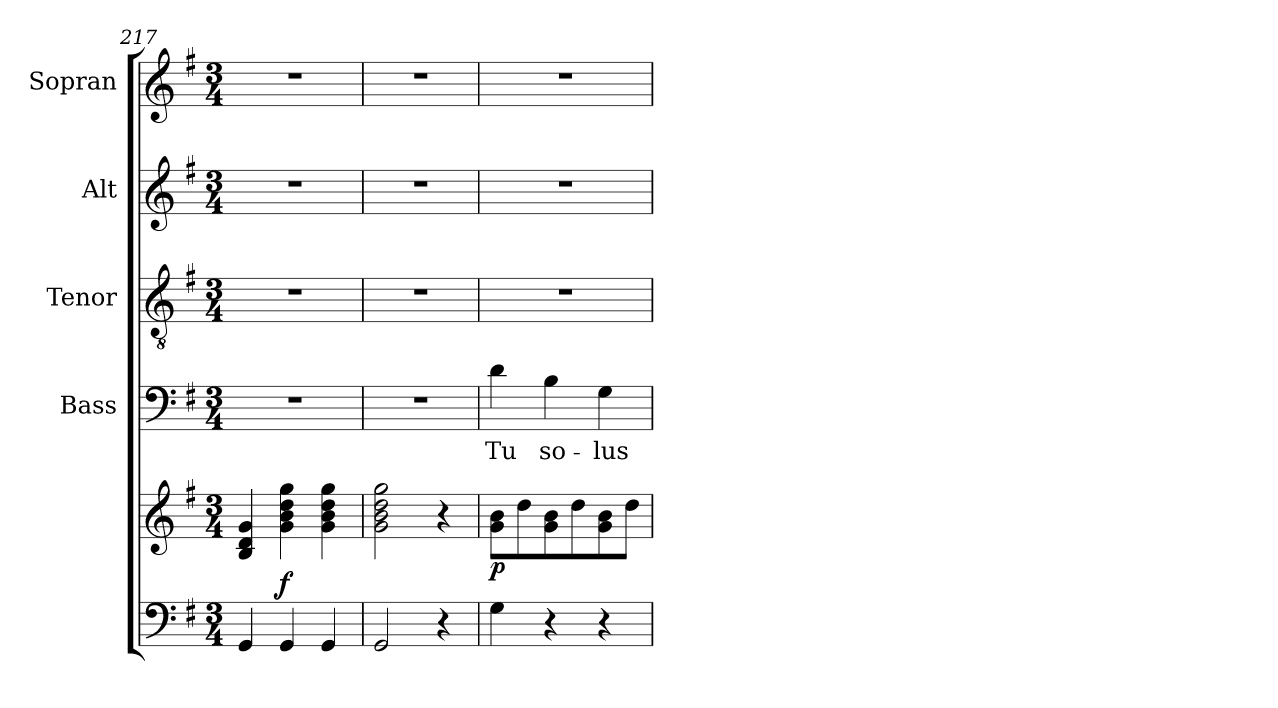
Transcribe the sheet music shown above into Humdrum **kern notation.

**kern	**kern	**dynam	**kern	**text	**kern	**kern	**kern
*part5	*part5	*part5	*part4	*part4	*part3	*part2	*part1
*staff6	*staff5	*staff5/6	*staff4	*staff4	*staff3	*staff2	*staff1
*	*	*	*I"Bass	*	*I"Tenor	*I"Alt	*I"Sopran
*	*	*	*I'B.	*	*I'T.	*I'A.	*I'S.
*clefF4	*clefG2	*	*clefF4	*	*clefGv2	*clefG2	*clefG2
*k[f#]	*k[f#]	*	*k[f#]	*	*k[f#]	*k[f#]	*k[f#]
*G:	*G:	*	*G:	*	*G:	*G:	*G:
*M3/4	*M3/4	*	*M3/4	*	*M3/4	*M3/4	*M3/4
=217	=217	=217	=217	=217	=217	=217	=217
4GG/	4B/ 4d/ 4g/	.	2.r	.	2.r	2.r	2.r
!	!	!LO:DY:a=2	!	!	!	!	!
4GG/	4g\ 4b\ 4dd\ 4gg\	f	.	.	.	.	.
4GG/	4g\ 4b\ 4dd\ 4gg\	.	.	.	.	.	.
=218	=218	=218	=218	=218	=218	=218	=218
2GG/	2g\ 2b\ 2dd\ 2gg\	.	2.r	.	2.r	2.r	2.r
4r	4r	.	.	.	.	.	.
=219	=219	=219	=219	=219	=219	=219	=219
!	!	!LO:DY:b	!	!LO:LY:b	!	!	!
4G\	8g\ 8b\L	p	4d\	Tu	2.r	2.r	2.r
.	8dd\	.	.	.	.	.	.
!	!	!	!	!LO:LY:b	!	!	!
4r	8g\ 8b\	.	4B\	so-	.	.	.
.	8dd\	.	.	.	.	.	.
!	!	!	!	!LO:LY:b	!	!	!
4r	8g\ 8b\	.	4G\	-lus	.	.	.
.	8dd\J	.	.	.	.	.	.
=	=	=	=	=	=	=	=
*-	*-	*-	*-	*-	*-	*-	*-
